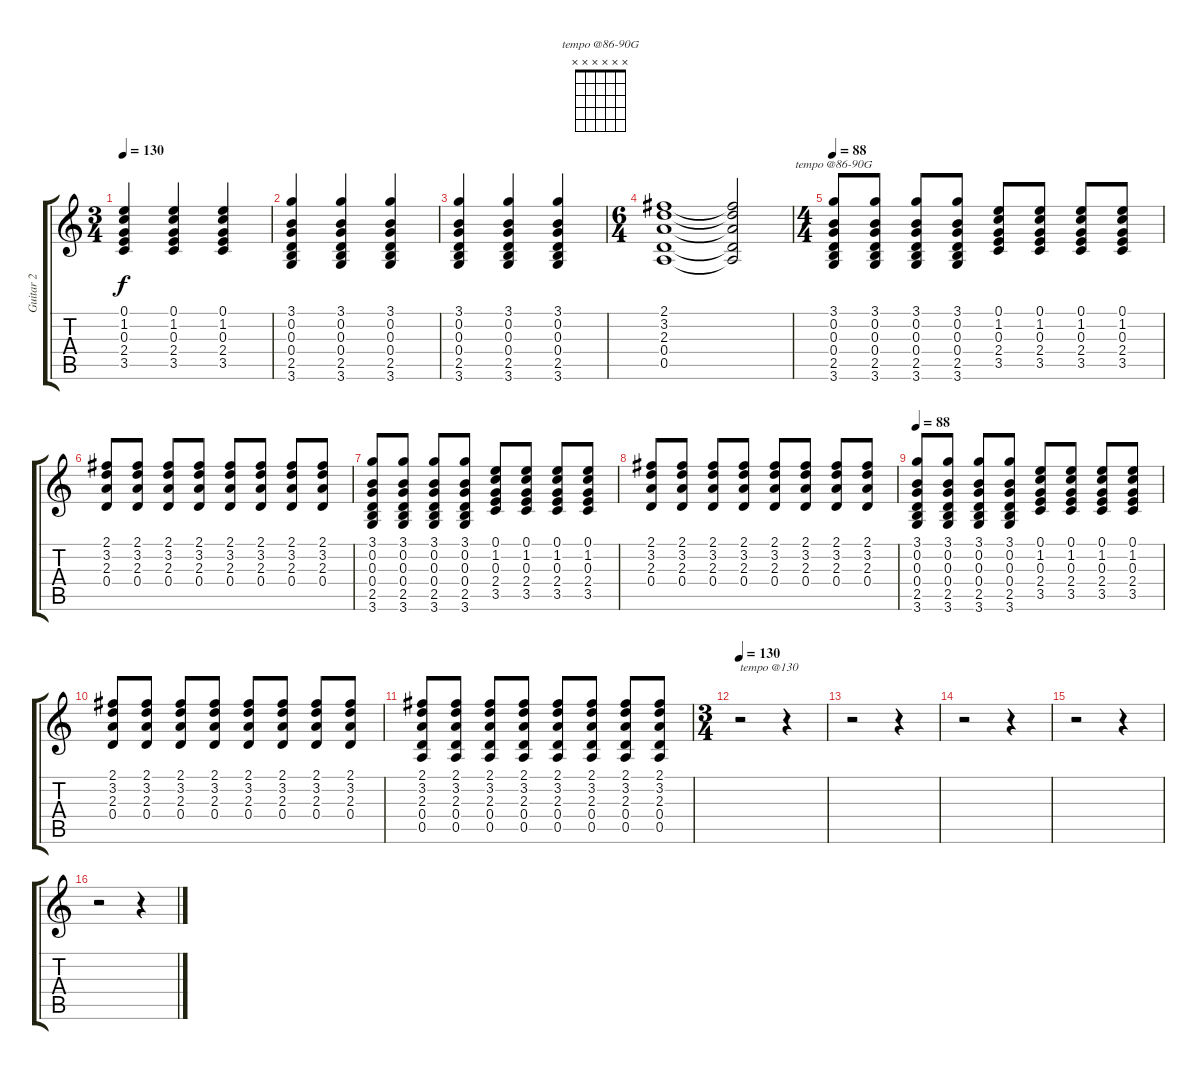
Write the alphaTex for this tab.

\track ("Guitar 2" "Guitar 2") {instrument acousticguitarsteel}
\staff {score tabs}
\tuning (E4 B3 G3 D3 A2 E2) {hide}
\chord ("tempo @86-90G" x x x x x x)
\ts (3 4)
\tempo 130
\clef g2
\ks c
(0.1 1.2 0.3 2.4 3.5).4{dy f} (0.1 1.2 0.3 2.4 3.5).4 (0.1 1.2 0.3 2.4 3.5).4 |
(3.1 0.2 0.3 0.4 2.5 3.6).4 (3.1 0.2 0.3 0.4 2.5 3.6).4 (3.1 0.2 0.3 0.4 2.5 3.6).4 |
(3.1 0.2 0.3 0.4 2.5 3.6).4 (3.1 0.2 0.3 0.4 2.5 3.6).4 (3.1 0.2 0.3 0.4 2.5 3.6).4 |
\ts (6 4)
(2.1 3.2 2.3 0.4 0.5).1 (2.1{t} 3.2{t} 2.3{t} 0.4{t} 0.5{t}).2 |
\ts (4 4)
\tempo 88
(3.1 0.2 0.3 0.4 2.5 3.6).8{ch "tempo @86-90G"} (3.1 0.2 0.3 0.4 2.5 3.6).8 (3.1 0.2 0.3 0.4 2.5 3.6).8 (3.1 0.2 0.3 0.4 2.5 3.6).8 (0.1 1.2 0.3 2.4 3.5).8 (0.1 1.2 0.3 2.4 3.5).8 (0.1 1.2 0.3 2.4 3.5).8 (0.1 1.2 0.3 2.4 3.5).8 |
(2.1 3.2 2.3 0.4).8 (2.1 3.2 2.3 0.4).8 (2.1 3.2 2.3 0.4).8 (2.1 3.2 2.3 0.4).8 (2.1 3.2 2.3 0.4).8 (2.1 3.2 2.3 0.4).8 (2.1 3.2 2.3 0.4).8 (2.1 3.2 2.3 0.4).8 |
(3.1 0.2 0.3 0.4 2.5 3.6).8 (3.1 0.2 0.3 0.4 2.5 3.6).8 (3.1 0.2 0.3 0.4 2.5 3.6).8 (3.1 0.2 0.3 0.4 2.5 3.6).8 (0.1 1.2 0.3 2.4 3.5).8 (0.1 1.2 0.3 2.4 3.5).8 (0.1 1.2 0.3 2.4 3.5).8 (0.1 1.2 0.3 2.4 3.5).8 |
(2.1 3.2 2.3 0.4).8 (2.1 3.2 2.3 0.4).8 (2.1 3.2 2.3 0.4).8 (2.1 3.2 2.3 0.4).8 (2.1 3.2 2.3 0.4).8 (2.1 3.2 2.3 0.4).8 (2.1 3.2 2.3 0.4).8 (2.1 3.2 2.3 0.4).8 |
\tempo 88
(3.1 0.2 0.3 0.4 2.5 3.6).8 (3.1 0.2 0.3 0.4 2.5 3.6).8 (3.1 0.2 0.3 0.4 2.5 3.6).8 (3.1 0.2 0.3 0.4 2.5 3.6).8 (0.1 1.2 0.3 2.4 3.5).8 (0.1 1.2 0.3 2.4 3.5).8 (0.1 1.2 0.3 2.4 3.5).8 (0.1 1.2 0.3 2.4 3.5).8 |
(2.1 3.2 2.3 0.4).8 (2.1 3.2 2.3 0.4).8 (2.1 3.2 2.3 0.4).8 (2.1 3.2 2.3 0.4).8 (2.1 3.2 2.3 0.4).8 (2.1 3.2 2.3 0.4).8 (2.1 3.2 2.3 0.4).8 (2.1 3.2 2.3 0.4).8 |
(2.1 3.2 2.3 0.4 0.5).8 (2.1 3.2 2.3 0.4 0.5).8 (2.1 3.2 2.3 0.4 0.5).8 (2.1 3.2 2.3 0.4 0.5).8 (2.1 3.2 2.3 0.4 0.5).8 (2.1 3.2 2.3 0.4 0.5).8 (2.1 3.2 2.3 0.4 0.5).8 (2.1 3.2 2.3 0.4 0.5).8 |
\ts (3 4)
\tempo 130
r.2{txt "tempo @130"} r.4 |
r.2 r.4 |
r.2 r.4 |
r.2 r.4 |
r.2 r.4
